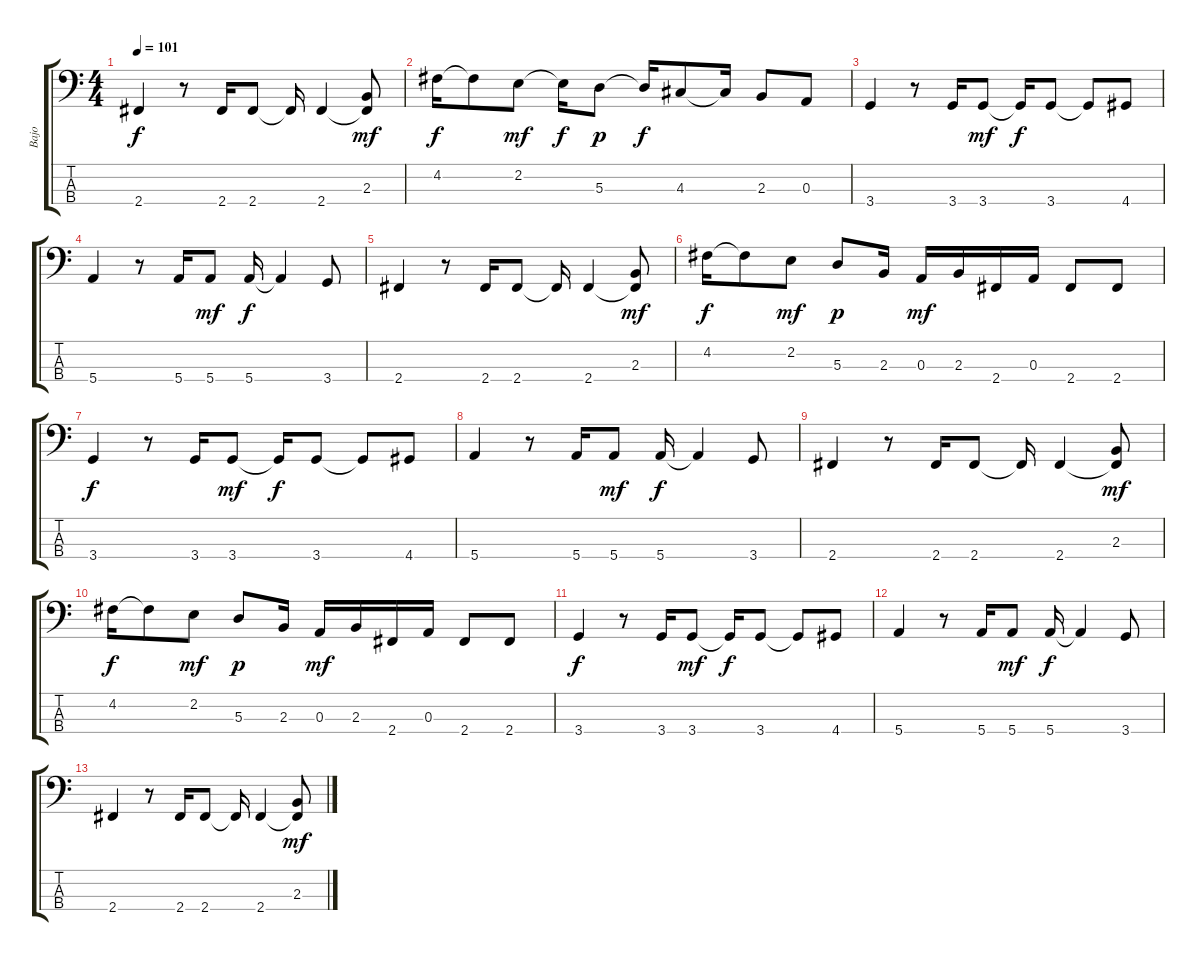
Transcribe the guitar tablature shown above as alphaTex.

\track ("Bajo" "Bajo") {instrument electricbassfinger}
\staff {score tabs}
\tuning (G2 D2 A1 E1) {hide}
\ts (4 4)
\tempo 101
\clef f4
\ks c
2.4.4{dy f} r.8 2.4.16 2.4.8 2.4{t}.16 2.4.4 (2.3 2.4{t}).8{dy mf} |
4.2.16{dy f} 4.2{t}.8 2.2.8{dy mf} 2.2{t}.16{dy f} 5.3.8{dy p} 5.3{t}.16{dy f} 4.3.8 4.3{t}.16 2.3.8 0.3.8 |
3.4.4 r.8 3.4.16 3.4.8{dy mf} 3.4{t}.16{dy f} 3.4.8 3.4{t}.8 4.4.8 |
5.4.4 r.8 5.4.16 5.4.8{dy mf} 5.4.16{dy f} 5.4{t}.4 3.4.8 |
2.4.4 r.8 2.4.16 2.4.8 2.4{t}.16 2.4.4 (2.3 2.4{t}).8{dy mf} |
4.2.16{dy f} 4.2{t}.8 2.2.8{dy mf} 5.3.8{dy p} 2.3.16 0.3.16{dy mf} 2.3.16 2.4.16 0.3.16 2.4.8 2.4.8 |
3.4.4{dy f} r.8 3.4.16 3.4.8{dy mf} 3.4{t}.16{dy f} 3.4.8 3.4{t}.8 4.4.8 |
5.4.4 r.8 5.4.16 5.4.8{dy mf} 5.4.16{dy f} 5.4{t}.4 3.4.8 |
2.4.4 r.8 2.4.16 2.4.8 2.4{t}.16 2.4.4 (2.3 2.4{t}).8{dy mf} |
4.2.16{dy f volume 0} 4.2{t}.8 2.2.8{dy mf} 5.3.8{dy p} 2.3.16 0.3.16{dy mf} 2.3.16 2.4.16 0.3.16 2.4.8 2.4.8 |
3.4.4{dy f} r.8 3.4.16 3.4.8{dy mf} 3.4{t}.16{dy f} 3.4.8 3.4{t}.8 4.4.8 |
5.4.4 r.8 5.4.16 5.4.8{dy mf} 5.4.16{dy f} 5.4{t}.4 3.4.8 |
2.4.4 r.8 2.4.16 2.4.8 2.4{t}.16 2.4.4 (2.3 2.4{t}).8{dy mf}
